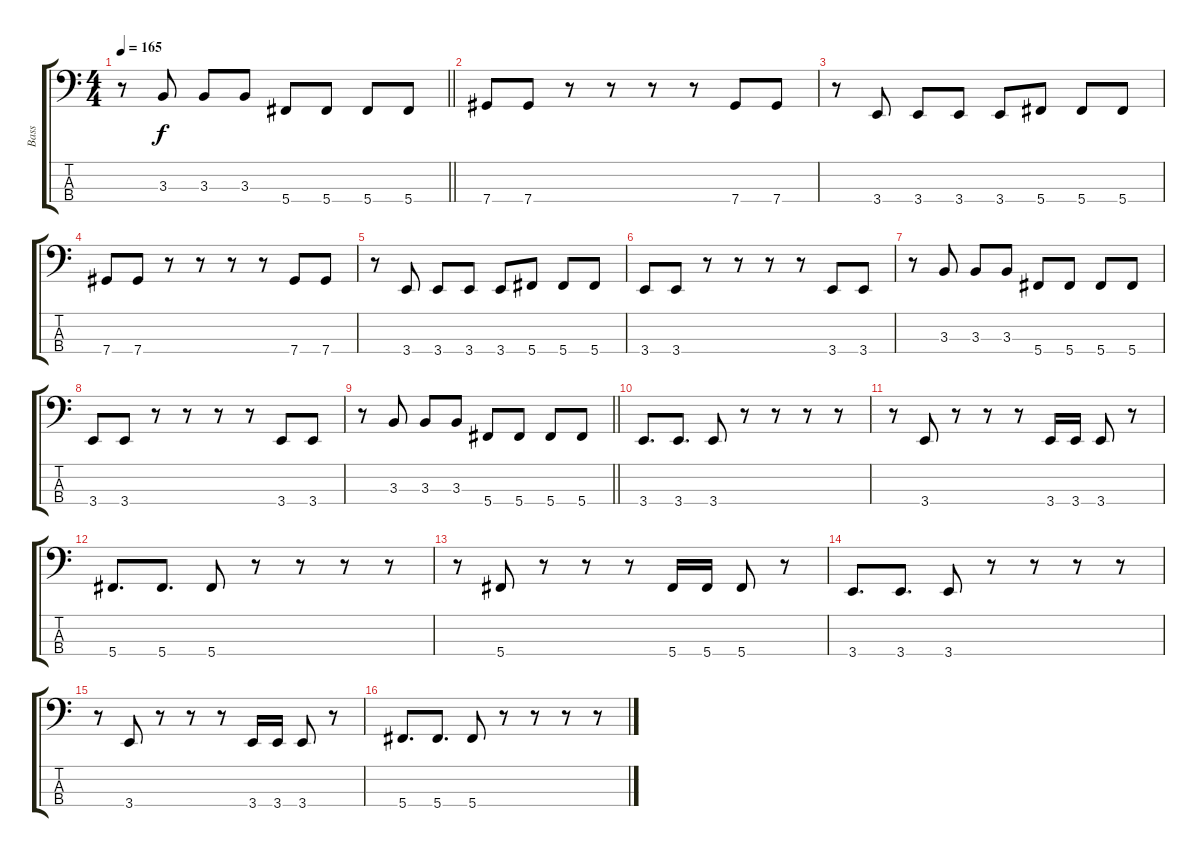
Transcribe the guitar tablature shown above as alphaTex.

\track ("Bass" "Bass") {instrument electricbassfinger}
\staff {score tabs}
\tuning (Gb2 Db2 Ab1 Db1) {hide}
\ts (4 4)
\tempo 165
\clef f4
\barLineRight lightlight
\ks c
r.8{dy f} 3.3.8 3.3.8 3.3.8 5.4.8 5.4.8 5.4.8 5.4.8 |
7.4.8 7.4.8 r.8 r.8 r.8 r.8 7.4.8 7.4.8 |
r.8 3.4.8 3.4.8 3.4.8 3.4.8 5.4.8 5.4.8 5.4.8 |
7.4.8 7.4.8 r.8 r.8 r.8 r.8 7.4.8 7.4.8 |
r.8 3.4.8 3.4.8 3.4.8 3.4.8 5.4.8 5.4.8 5.4.8 |
3.4.8 3.4.8 r.8 r.8 r.8 r.8 3.4.8 3.4.8 |
r.8 3.3.8 3.3.8 3.3.8 5.4.8 5.4.8 5.4.8 5.4.8 |
3.4.8 3.4.8 r.8 r.8 r.8 r.8 3.4.8 3.4.8 |
\barLineRight lightlight
r.8 3.3.8 3.3.8 3.3.8 5.4.8 5.4.8 5.4.8 5.4.8 |
3.4.8{d} 3.4.8{d} 3.4.8 r.8 r.8 r.8 r.8 |
r.8 3.4.8 r.8 r.8 r.8 3.4.16 3.4.16 3.4.8 r.8 |
5.4.8{d} 5.4.8{d} 5.4.8 r.8 r.8 r.8 r.8 |
r.8 5.4.8 r.8 r.8 r.8 5.4.16 5.4.16 5.4.8 r.8 |
3.4.8{d} 3.4.8{d} 3.4.8 r.8 r.8 r.8 r.8 |
r.8 3.4.8 r.8 r.8 r.8 3.4.16 3.4.16 3.4.8 r.8 |
5.4.8{d} 5.4.8{d} 5.4.8 r.8 r.8 r.8 r.8
